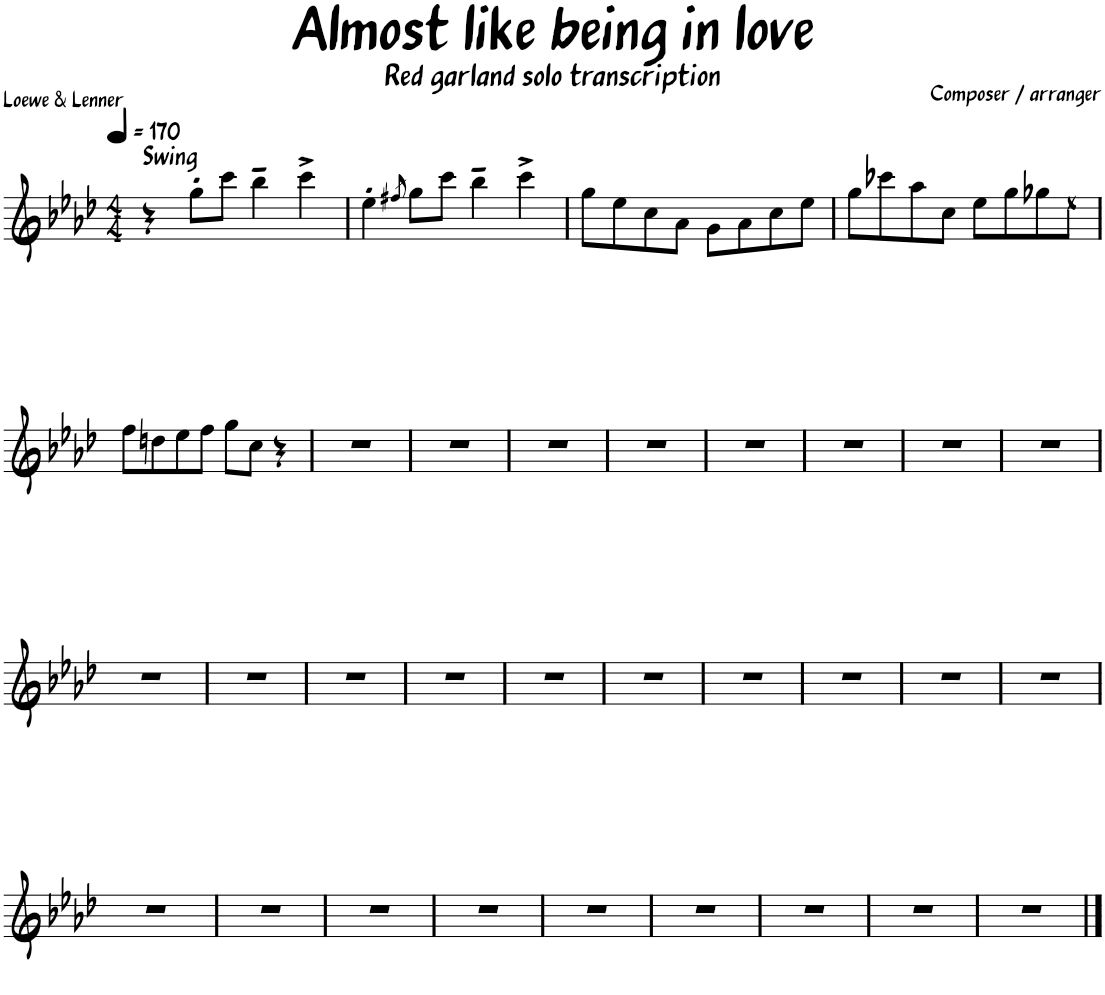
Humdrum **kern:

**kern
*part1
*staff1
*I"Piano
*I'Pno.
*clefG2
*k[b-e-a-d-]
*M4/4
*MM170
=1
!LO:TX:a:B:t=Swing
4r
8gg'\L
8ccc\J
4bb-~\
4ccc^\
=2
4ee-'\
8qff#X/
8gg\L
8ccc\J
4bb-~\
4ccc^\
=3
8gg\L
8ee-\
8cc\
8a-\J
8g\L
8a-\
8cc\
8ee-\J
=4
8gg\L
8ccc-X\
8aa-\
8cc\J
8ee-\L
8gg\
8gg-X\
8ee-\J
!!LO:LB:g=z
=5
8ff\L
8ddn\
8ee-\
8ff\J
8gg\L
8cc\J
4r
=6
1r
=7
1r
=8
1r
=9
1r
=10
1r
=11
1r
=12
1r
=13
1r
!!LO:LB:g=z
=14
1r
=15
1r
=16
1r
=17
1r
=18
1r
=19
1r
=20
1r
=21
1r
=22
1r
=23
1r
!!LO:LB:g=z
=24
1r
=25
1r
=26
1r
=27
1r
=28
1r
=29
1r
=30
1r
=31
1r
=32
1r
==
*-
